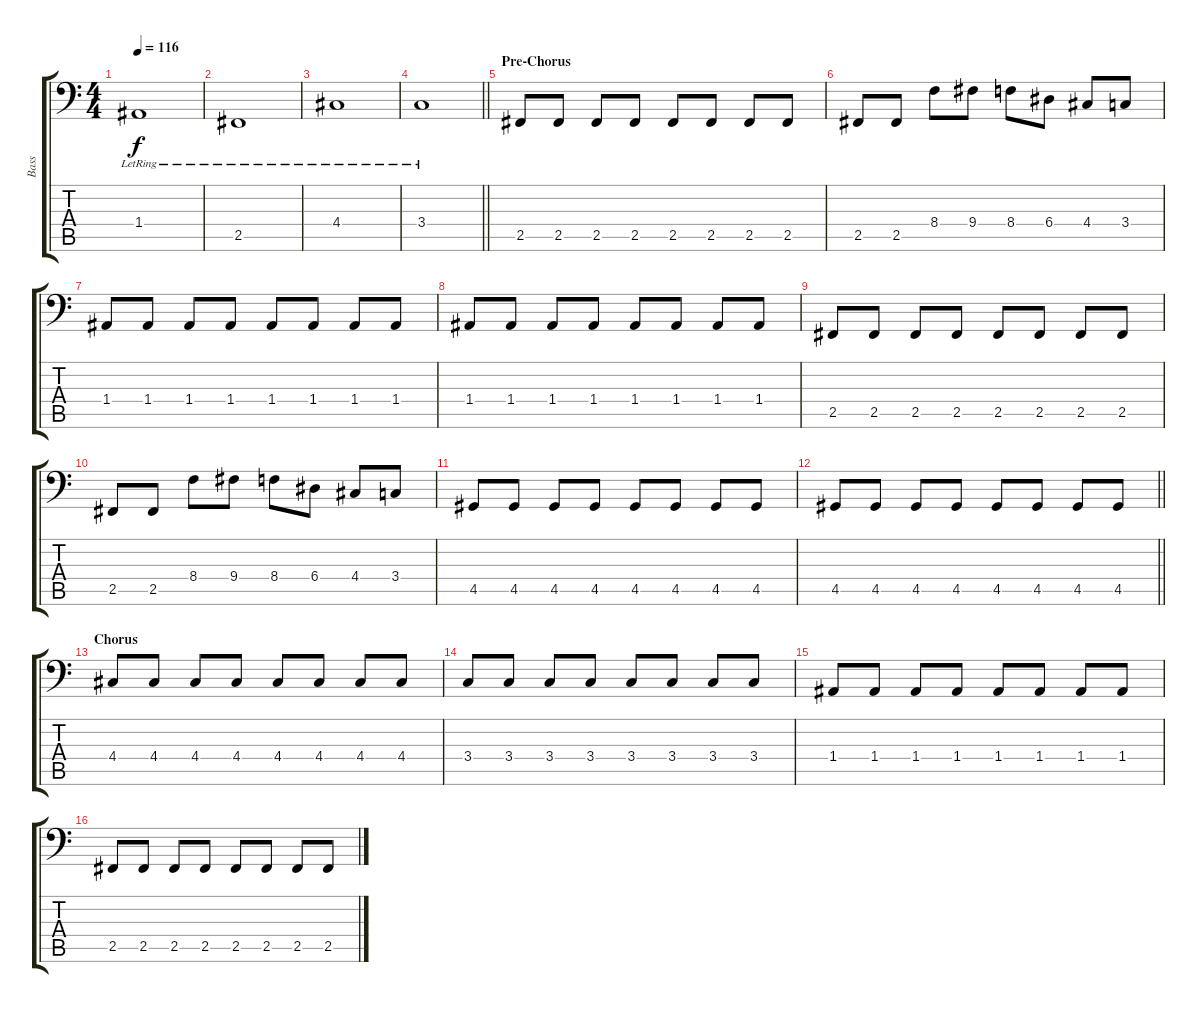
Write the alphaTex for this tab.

\track ("Bass" "Bass") {instrument electricbassfinger}
\staff {score tabs}
\tuning (C3 G2 D2 A1 E1 B0) {hide}
\ts (4 4)
\tempo 116
\clef f4
\ks c
1.4{lr}.1{dy f} |
2.5{lr}.1 |
4.4{lr}.1 |
\barLineRight lightlight
3.4{lr}.1 |
\section ("" "Pre-Chorus")
2.5.8 2.5.8 2.5.8 2.5.8 2.5.8 2.5.8 2.5.8 2.5.8 |
2.5.8 2.5.8 8.4.8 9.4.8 8.4.8 6.4.8 4.4.8 3.4.8 |
1.4.8 1.4.8 1.4.8 1.4.8 1.4.8 1.4.8 1.4.8 1.4.8 |
1.4.8 1.4.8 1.4.8 1.4.8 1.4.8 1.4.8 1.4.8 1.4.8 |
2.5.8 2.5.8 2.5.8 2.5.8 2.5.8 2.5.8 2.5.8 2.5.8 |
2.5.8 2.5.8 8.4.8 9.4.8 8.4.8 6.4.8 4.4.8 3.4.8 |
4.5.8 4.5.8 4.5.8 4.5.8 4.5.8 4.5.8 4.5.8 4.5.8 |
\barLineRight lightlight
4.5.8 4.5.8 4.5.8 4.5.8 4.5.8 4.5.8 4.5.8 4.5.8 |
\section ("" "Chorus")
4.4.8 4.4.8 4.4.8 4.4.8 4.4.8 4.4.8 4.4.8 4.4.8 |
3.4.8 3.4.8 3.4.8 3.4.8 3.4.8 3.4.8 3.4.8 3.4.8 |
1.4.8 1.4.8 1.4.8 1.4.8 1.4.8 1.4.8 1.4.8 1.4.8 |
2.5.8 2.5.8 2.5.8 2.5.8 2.5.8 2.5.8 2.5.8 2.5.8
